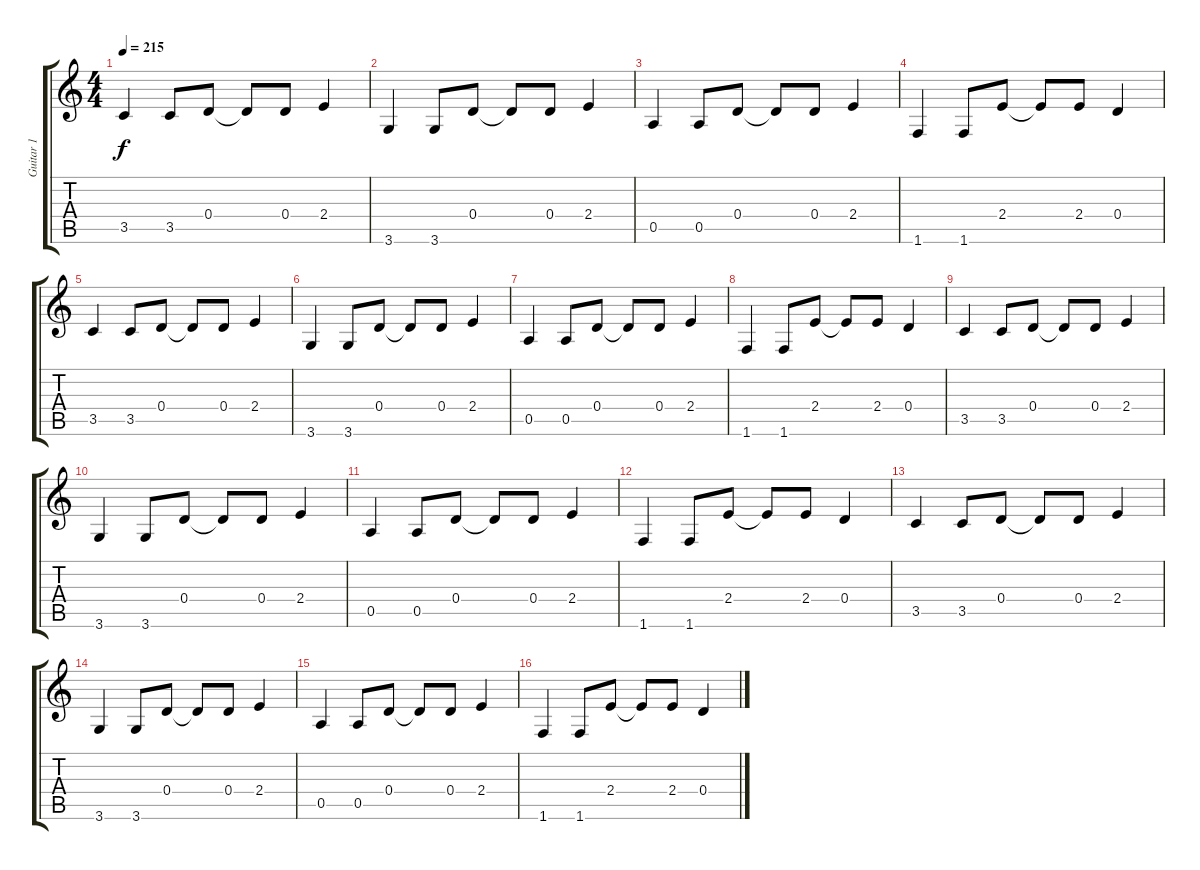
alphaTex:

\track ("Guitar 1" "Guitar 1") {instrument distortionguitar}
\staff {score tabs}
\tuning (E4 B3 G3 D3 A2 E2) {hide}
\ts (4 4)
\tempo 215
\clef g2
\ks c
3.5.4{dy f} 3.5.8 0.4.8 0.4{t}.8 0.4.8 2.4.4 |
3.6.4 3.6.8 0.4.8 0.4{t}.8 0.4.8 2.4.4 |
0.5.4 0.5.8 0.4.8 0.4{t}.8 0.4.8 2.4.4 |
1.6.4 1.6.8 2.4.8 2.4{t}.8 2.4.8 0.4.4 |
3.5.4 3.5.8 0.4.8 0.4{t}.8 0.4.8 2.4.4 |
3.6.4 3.6.8 0.4.8 0.4{t}.8 0.4.8 2.4.4 |
0.5.4 0.5.8 0.4.8 0.4{t}.8 0.4.8 2.4.4 |
1.6.4 1.6.8 2.4.8 2.4{t}.8 2.4.8 0.4.4 |
3.5.4 3.5.8 0.4.8 0.4{t}.8 0.4.8 2.4.4 |
3.6.4 3.6.8 0.4.8 0.4{t}.8 0.4.8 2.4.4 |
0.5.4 0.5.8 0.4.8 0.4{t}.8 0.4.8 2.4.4 |
1.6.4 1.6.8 2.4.8 2.4{t}.8 2.4.8 0.4.4 |
3.5.4 3.5.8 0.4.8 0.4{t}.8 0.4.8 2.4.4 |
3.6.4 3.6.8 0.4.8 0.4{t}.8 0.4.8 2.4.4 |
0.5.4 0.5.8 0.4.8 0.4{t}.8 0.4.8 2.4.4 |
1.6.4 1.6.8 2.4.8 2.4{t}.8 2.4.8 0.4.4
